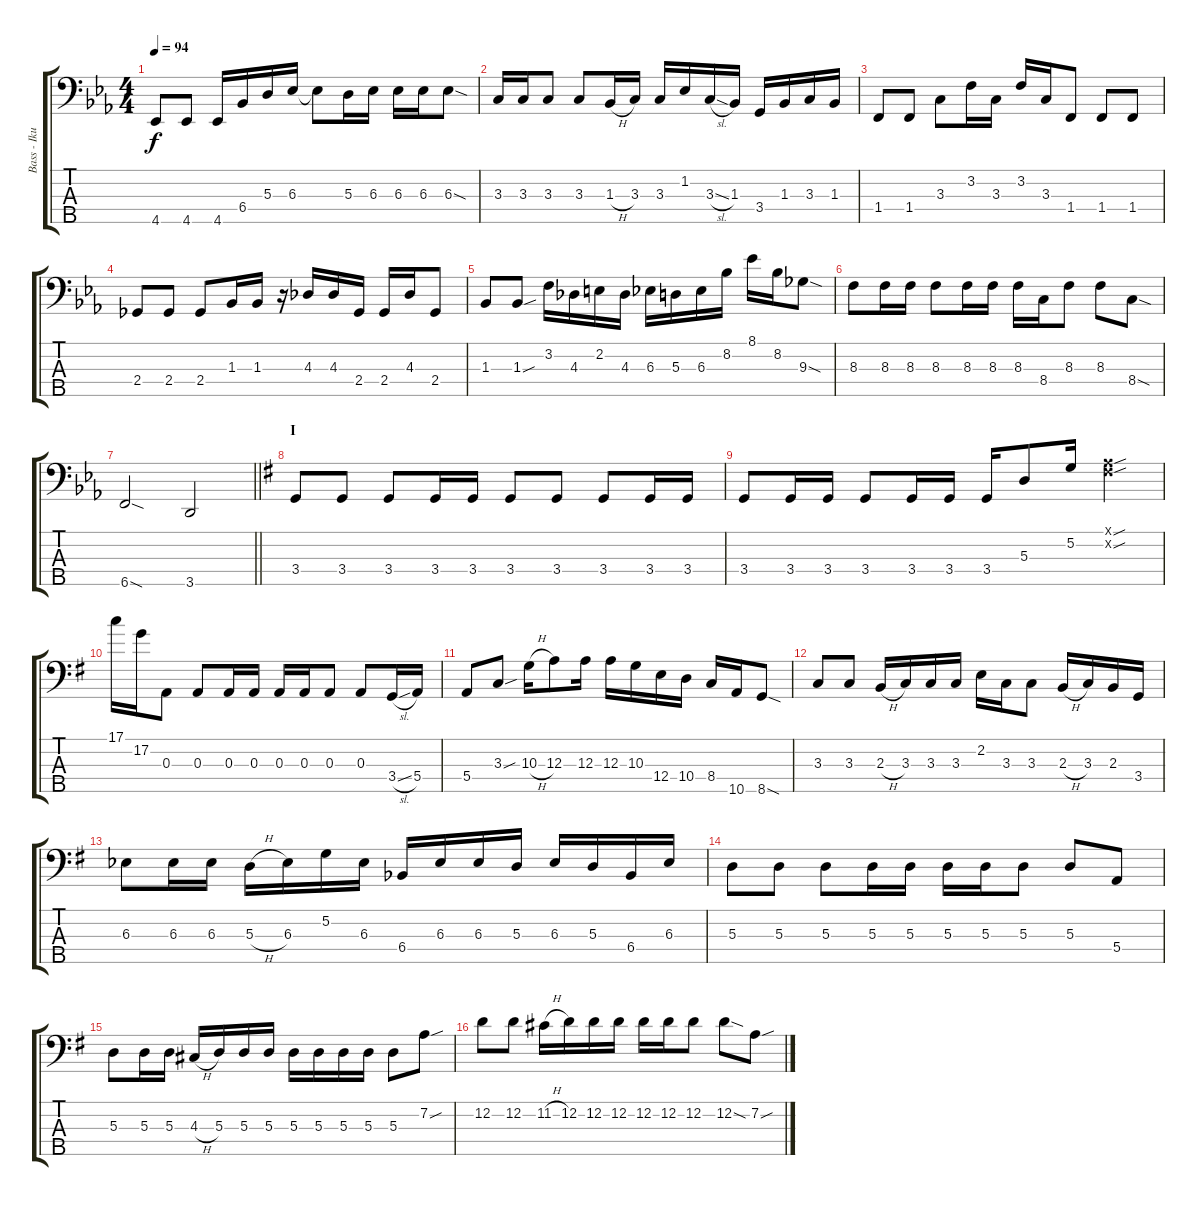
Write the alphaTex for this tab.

\track ("Bass - Ikuo" "Bass - Iku") {instrument electricbasspick}
\staff {score tabs}
\tuning (G2 D2 A1 E1 B0) {hide}
\ts (4 4)
\tempo 94
\clef f4
\ks eb
4.5.8{dy f} 4.5.8 4.5.16 6.4.16 5.3.16 6.3.16 6.3{t}.8 5.3.16 6.3.16 6.3.16 6.3.16 6.3{sod}.8 |
3.3.16 3.3.16 3.3.8 3.3.8 1.3{h}.16 3.3.16 3.3.16 1.2.16 3.3{sl}.16 1.3.16 3.4.16 1.3.16 3.3.16 1.3.16 |
1.4.8 1.4.8 3.3.8 3.2.16 3.3.16 3.2.16 3.3.16 1.4.8 1.4.8 1.4.8 |
2.4.8 2.4.8 2.4.8 1.3.16 1.3.16 r.16 4.3.16 4.3.16 2.4.16 2.4.16 4.3.16 2.4.8 |
1.3.8 1.3{sou}.8 3.2.16 4.3.16 2.2.16 4.3.16 6.3.16 5.3.16 6.3.16 8.2.16 8.1.16 8.2.16 9.3{sod}.8 |
8.3.8 8.3.16 8.3.16 8.3.8 8.3.16 8.3.16 8.3.16 8.4.16 8.3.8 8.3.8 8.4{sod}.8 |
\barLineRight lightlight
6.5{sod}.2 3.5.2 |
\section ("" "I")
\ks g
3.4.8 3.4.8 3.4.8 3.4.16 3.4.16 3.4.8 3.4.8 3.4.8 3.4.16 3.4.16 |
3.4.8 3.4.16 3.4.16 3.4.8 3.4.16 3.4.16 3.4.16 5.3.8 5.2.16 (2.1{sou x} 4.2{sou x}).4 |
17.1.16 17.2.16 0.3.8 0.3.8 0.3.16 0.3.16 0.3.16 0.3.16 0.3.8 0.3.8 3.4{sl}.16 5.4.16 |
5.4.8 3.3{sou}.8 10.3{h}.16 12.3.8 12.3.16 12.3.16 10.3.16 12.4.16 10.4.16 8.4.16 10.5.16 8.5{sod}.8 |
3.3.8 3.3.8 2.3{h}.16 3.3.16 3.3.16 3.3.16 2.2.16 3.3.16 3.3.8 2.3{h}.16 3.3.16 2.3.16 3.4.16 |
6.3{acc b}.8 6.3{acc b}.16 6.3{acc b}.16 5.3{h}.16 6.3{acc b}.16 5.2.16 6.3{acc b}.16 6.4{acc b}.16 6.3{acc b}.16 6.3{acc b}.16 5.3.16 6.3{acc b}.16 5.3.16 6.4{acc b}.16 6.3{acc b}.16 |
5.3.8 5.3.8 5.3.8 5.3.16 5.3.16 5.3.16 5.3.16 5.3.8 5.3.8 5.4.8 |
5.3.8 5.3.16 5.3.16 4.3{h}.16 5.3.16 5.3.16 5.3.16 5.3.16 5.3.16 5.3.16 5.3.16 5.3.8 7.2{sou}.8 |
12.2.8 12.2.8 11.2{h}.16 12.2.16 12.2.16 12.2.16 12.2.16 12.2.16 12.2.8 12.2{sod}.8 7.2{sou}.8
